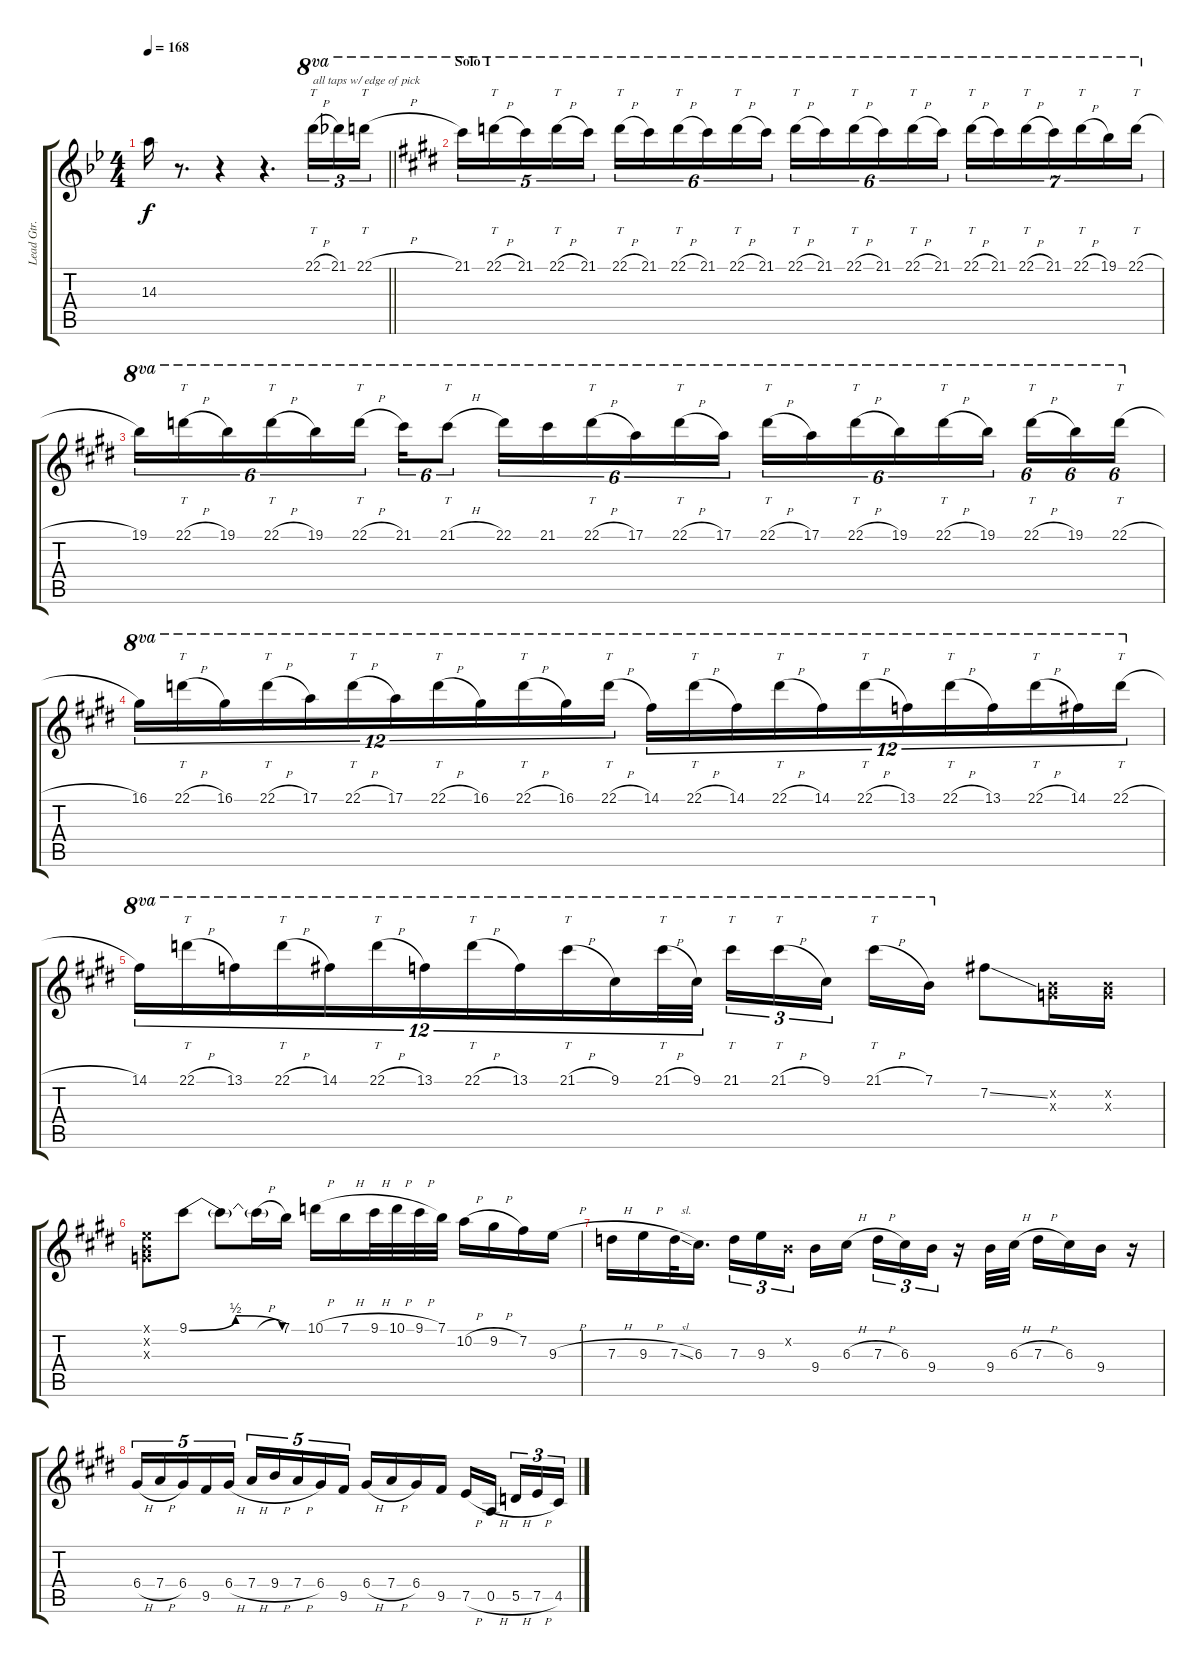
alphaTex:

\track ("Lead Gtr. (elec.)" "Lead Gtr. ") {instrument distortionguitar}
\staff {score tabs}
\tuning (E4 B3 G3 D3 A2 E2) {hide}
\ts (4 4)
\tempo 168
\clef g2
\barLineRight lightlight
\ks bb
14.3{t}.16{dy f} r.8{d} r.4 r.4{d} 22.1{h}.16{tt tu (3 2) ot 8va txt "all taps w/ edge of pick"} 21.1.16{tu (3 2) ot 8va} 22.1{h}.16{tt tu (3 2) ot 8va} |
\section ("" "Solo 1")
\ks e
21.1.16{tu (5 4) ot 8va} 22.1{h}.16{tt tu (5 4) ot 8va} 21.1.16{tu (5 4) ot 8va} 22.1{h}.16{tt tu (5 4) ot 8va} 21.1.16{tu (5 4) ot 8va} 22.1{h}.16{tt tu (6 4) ot 8va} 21.1.16{tu (6 4) ot 8va} 22.1{h}.16{tt tu (6 4) ot 8va} 21.1.16{tu (6 4) ot 8va} 22.1{h}.16{tt tu (6 4) ot 8va} 21.1.16{tu (6 4) ot 8va} 22.1{h}.16{tt tu (6 4) ot 8va} 21.1.16{tu (6 4) ot 8va} 22.1{h}.16{tt tu (6 4) ot 8va} 21.1.16{tu (6 4) ot 8va} 22.1{h}.16{tt tu (6 4) ot 8va} 21.1.16{tu (6 4) ot 8va} 22.1{h}.16{tt tu (7 4) ot 8va} 21.1.16{tu (7 4) ot 8va} 22.1{h}.16{tt tu (7 4) ot 8va} 21.1.16{tu (7 4) ot 8va} 22.1{h}.16{tt tu (7 4) ot 8va} 19.1.16{tu (7 4) ot 8va} 22.1{h}.16{tt tu (7 4) ot 8va} |
19.1.16{tu (6 4) ot 8va} 22.1{h}.16{tt tu (6 4) ot 8va} 19.1.16{tu (6 4) ot 8va} 22.1{h}.16{tt tu (6 4) ot 8va} 19.1.16{tu (6 4) ot 8va} 22.1{h}.16{tt tu (6 4) ot 8va} 21.1.16{tu (6 4) ot 8va} 21.1{h}.8{tt tu (6 4) ot 8va} 22.1.16{tu (6 4) ot 8va} 21.1.16{tu (6 4) ot 8va} 22.1{h}.16{tt tu (6 4) ot 8va} 17.1.16{tu (6 4) ot 8va} 22.1{h}.16{tt tu (6 4) ot 8va} 17.1.16{tu (6 4) ot 8va} 22.1{h}.16{tt tu (6 4) ot 8va} 17.1.16{tu (6 4) ot 8va} 22.1{h}.16{tt tu (6 4) ot 8va} 19.1.16{tu (6 4) ot 8va} 22.1{h}.16{tt tu (6 4) ot 8va} 19.1.16{tu (6 4) ot 8va} 22.1{h}.16{tt tu (6 4) ot 8va} 19.1.16{tu (6 4) ot 8va} 22.1{h}.16{tt tu (6 4) ot 8va} |
16.1.16{tu (12 8) ot 8va} 22.1{h}.16{tt tu (12 8) ot 8va} 16.1.16{tu (12 8) ot 8va} 22.1{h}.16{tt tu (12 8) ot 8va} 17.1.16{tu (12 8) ot 8va} 22.1{h}.16{tt tu (12 8) ot 8va} 17.1.16{tu (12 8) ot 8va} 22.1{h}.16{tt tu (12 8) ot 8va} 16.1.16{tu (12 8) ot 8va} 22.1{h}.16{tt tu (12 8) ot 8va} 16.1.16{tu (12 8) ot 8va} 22.1{h}.16{tt tu (12 8) ot 8va} 14.1.16{tu (12 8) ot 8va} 22.1{h}.16{tt tu (12 8) ot 8va} 14.1.16{tu (12 8) ot 8va} 22.1{h}.16{tt tu (12 8) ot 8va} 14.1.16{tu (12 8) ot 8va} 22.1{h}.16{tt tu (12 8) ot 8va} 13.1.16{tu (12 8) ot 8va} 22.1{h}.16{tt tu (12 8) ot 8va} 13.1.16{tu (12 8) ot 8va} 22.1{h}.16{tt tu (12 8) ot 8va} 14.1.16{tu (12 8) ot 8va} 22.1{h}.16{tt tu (12 8) ot 8va} |
14.1.16{tu (12 8) ot 8va} 22.1{h}.16{tt tu (12 8) ot 8va} 13.1.16{tu (12 8) ot 8va} 22.1{h}.16{tt tu (12 8) ot 8va} 14.1.16{tu (12 8) ot 8va} 22.1{h}.16{tt tu (12 8) ot 8va} 13.1.16{tu (12 8) ot 8va} 22.1{h}.16{tt tu (12 8) ot 8va} 13.1.16{tu (12 8) ot 8va} 21.1{h}.16{tt tu (12 8) ot 8va} 9.1.16{tu (12 8) ot 8va} 21.1{h}.32{tt tu (12 8) ot 8va} 9.1.32{tu (12 8) ot 8va} 21.1.16{tt tu (3 2) ot 8va} 21.1{h}.16{tt tu (3 2) ot 8va} 9.1.16{tu (3 2) ot 8va beam splitsecondary} 21.1{h}.16{tt ot 8va} 7.1.16{ot 8va} 7.2{ss}.8 (0.2{x} 0.3{x}).16 (0.2{x} 0.3{x}).16 |
(0.1{x} 0.2{x} 0.3{x}).8 9.1{be (bendrelease 0 0 30 2 30 2 60 0)}.8 9.1{t}.8 9.1{h t}.16 7.1.16 10.1{h}.16 7.1{h}.16 9.1{h}.32 10.1{h}.32 9.1{h}.32 7.1.32 10.2{h}.16 9.2{h}.16 7.2.16 9.3{h}.16 |
7.3{h}.16 9.3{h}.16 7.3{sl}.32 6.3.16{d} 7.3.16{tu (3 2)} 9.3.16{tu (3 2)} 0.2{x}.16{tu (3 2) beam splitsecondary} 9.4.16 6.3{h}.16 7.3{h}.16{tu (3 2)} 6.3.16{tu (3 2)} 9.4.16{tu (3 2)} r.16 9.4.32 6.3{h}.32 7.3{h}.16 6.3.16 9.4.16 r.16 |
6.4{h}.16{tu (5 4)} 7.4{h}.16{tu (5 4)} 6.4.16{tu (5 4)} 9.5.16{tu (5 4)} 6.4{h}.16{tu (5 4)} 7.4{h}.16{tu (5 4)} 9.4{h}.16{tu (5 4)} 7.4{h}.16{tu (5 4)} 6.4.16{tu (5 4)} 9.5.16{tu (5 4)} 6.4{h}.16 7.4{h}.16 6.4.16 9.5.16 7.5{h}.16 0.5{h}.16{beam splitsecondary} 5.5{h}.16{tu (3 2)} 7.5{h}.16{tu (3 2)} 4.5{sl}.16{tu (3 2)}
